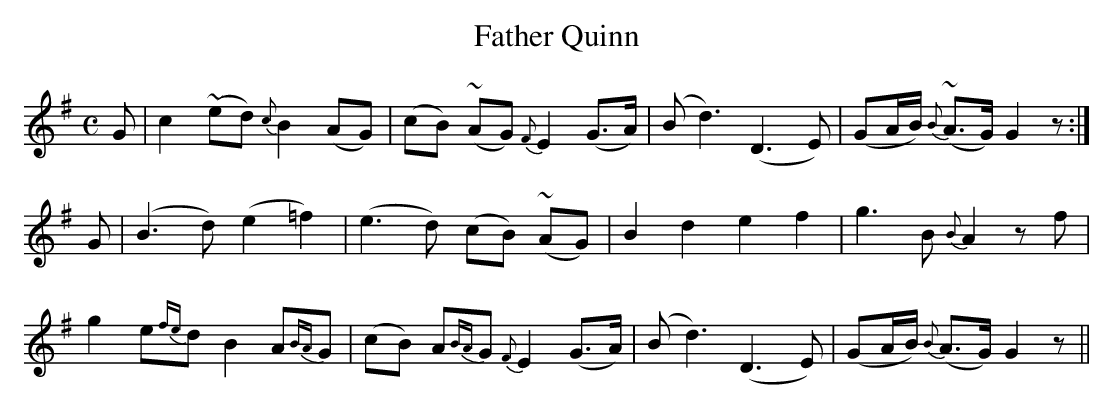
X:1
T: Father Quinn
M: C
L: 1/8
K: G
G|c2 (~ed) {c}B2 (AG)|(cB) (~AG) {F}E2 (G>A)|(Bd3) (D3E)|(GA/2B/2) {B}(~A>G) G2z:|
G|(B3d) (e2 =f2)|(e3d) (cB) (~AG)|">"B2 ">"d2 ">"e2 ">"f2|">"g3B {B}A2 zf|
">"g2 e{fe}d B2 A{BA}G|(cB) A{BA}G {F}E2 (G>A)|(Bd3) (D3E)|(GA/2B/2) {B}(A>G) G2z||
